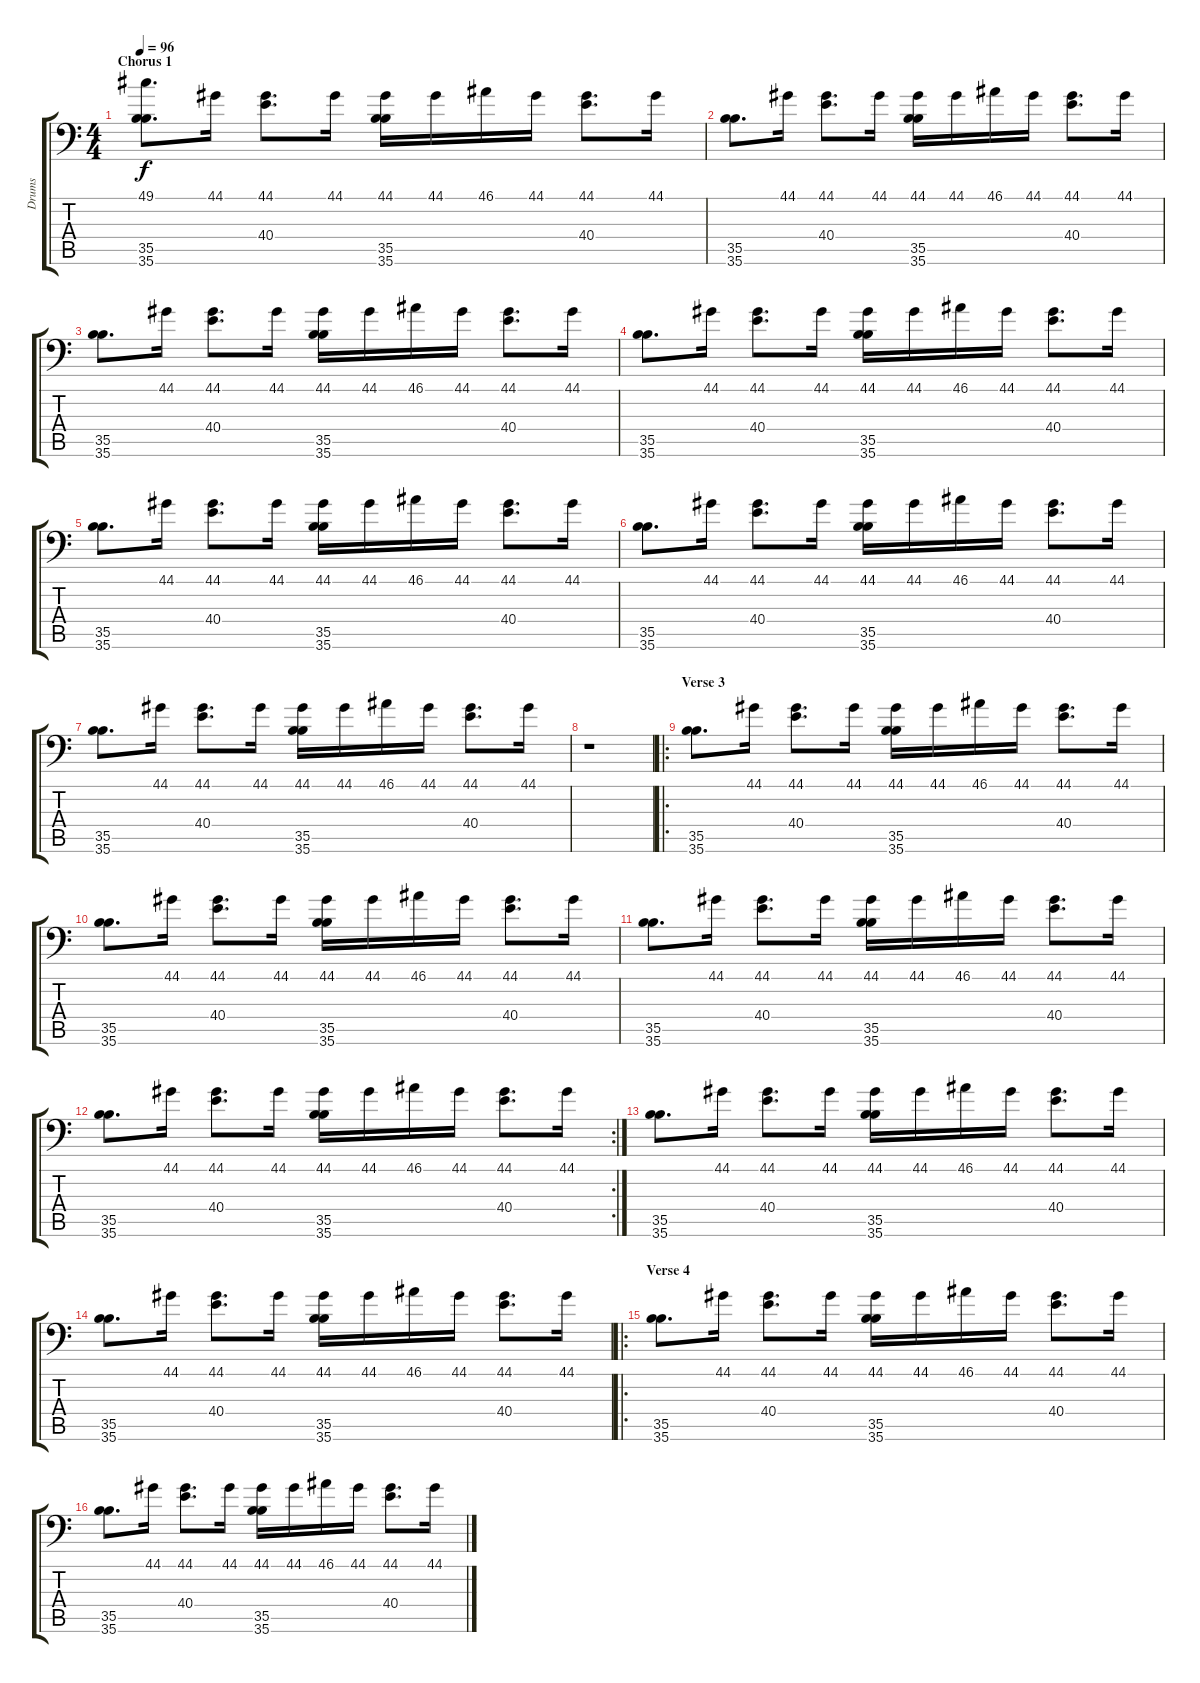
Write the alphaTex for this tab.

\track ("Drums" "Drums") {instrument acousticgrandpiano}
\staff {score tabs}
\tuning (C-1 C-1 C-1 C-1 C-1 C-1) {hide}
\ts (4 4)
\section ("" "Chorus 1")
\tempo 96
\clef f4
\ks c
(49.1 35.5 35.6).8{d dy f} 44.1.16 (44.1 40.4).8{d} 44.1.16 (44.1 35.5 35.6).16 44.1.16 46.1.16 44.1.16 (44.1 40.4).8{d} 44.1.16 |
(35.5 35.6).8{d} 44.1.16 (44.1 40.4).8{d} 44.1.16 (44.1 35.5 35.6).16 44.1.16 46.1.16 44.1.16 (44.1 40.4).8{d} 44.1.16 |
(35.5 35.6).8{d} 44.1.16 (44.1 40.4).8{d} 44.1.16 (44.1 35.5 35.6).16 44.1.16 46.1.16 44.1.16 (44.1 40.4).8{d} 44.1.16 |
(35.5 35.6).8{d} 44.1.16 (44.1 40.4).8{d} 44.1.16 (44.1 35.5 35.6).16 44.1.16 46.1.16 44.1.16 (44.1 40.4).8{d} 44.1.16 |
(35.5 35.6).8{d} 44.1.16 (44.1 40.4).8{d} 44.1.16 (44.1 35.5 35.6).16 44.1.16 46.1.16 44.1.16 (44.1 40.4).8{d} 44.1.16 |
(35.5 35.6).8{d} 44.1.16 (44.1 40.4).8{d} 44.1.16 (44.1 35.5 35.6).16 44.1.16 46.1.16 44.1.16 (44.1 40.4).8{d} 44.1.16 |
(35.5 35.6).8{d} 44.1.16 (44.1 40.4).8{d} 44.1.16 (44.1 35.5 35.6).16 44.1.16 46.1.16 44.1.16 (44.1 40.4).8{d} 44.1.16 |
r.1 |
\ro
\section ("" "Verse 3")
(35.5 35.6).8{d} 44.1.16 (44.1 40.4).8{d} 44.1.16 (44.1 35.5 35.6).16 44.1.16 46.1.16 44.1.16 (44.1 40.4).8{d} 44.1.16 |
(35.5 35.6).8{d} 44.1.16 (44.1 40.4).8{d} 44.1.16 (44.1 35.5 35.6).16 44.1.16 46.1.16 44.1.16 (44.1 40.4).8{d} 44.1.16 |
(35.5 35.6).8{d} 44.1.16 (44.1 40.4).8{d} 44.1.16 (44.1 35.5 35.6).16 44.1.16 46.1.16 44.1.16 (44.1 40.4).8{d} 44.1.16 |
\rc 2
(35.5 35.6).8{d} 44.1.16 (44.1 40.4).8{d} 44.1.16 (44.1 35.5 35.6).16 44.1.16 46.1.16 44.1.16 (44.1 40.4).8{d} 44.1.16 |
(35.5 35.6).8{d} 44.1.16 (44.1 40.4).8{d} 44.1.16 (44.1 35.5 35.6).16 44.1.16 46.1.16 44.1.16 (44.1 40.4).8{d} 44.1.16 |
(35.5 35.6).8{d} 44.1.16 (44.1 40.4).8{d} 44.1.16 (44.1 35.5 35.6).16 44.1.16 46.1.16 44.1.16 (44.1 40.4).8{d} 44.1.16 |
\ro
\section ("" "Verse 4")
(35.5 35.6).8{d} 44.1.16 (44.1 40.4).8{d} 44.1.16 (44.1 35.5 35.6).16 44.1.16 46.1.16 44.1.16 (44.1 40.4).8{d} 44.1.16 |
(35.5 35.6).8{d} 44.1.16 (44.1 40.4).8{d} 44.1.16 (44.1 35.5 35.6).16 44.1.16 46.1.16 44.1.16 (44.1 40.4).8{d} 44.1.16
